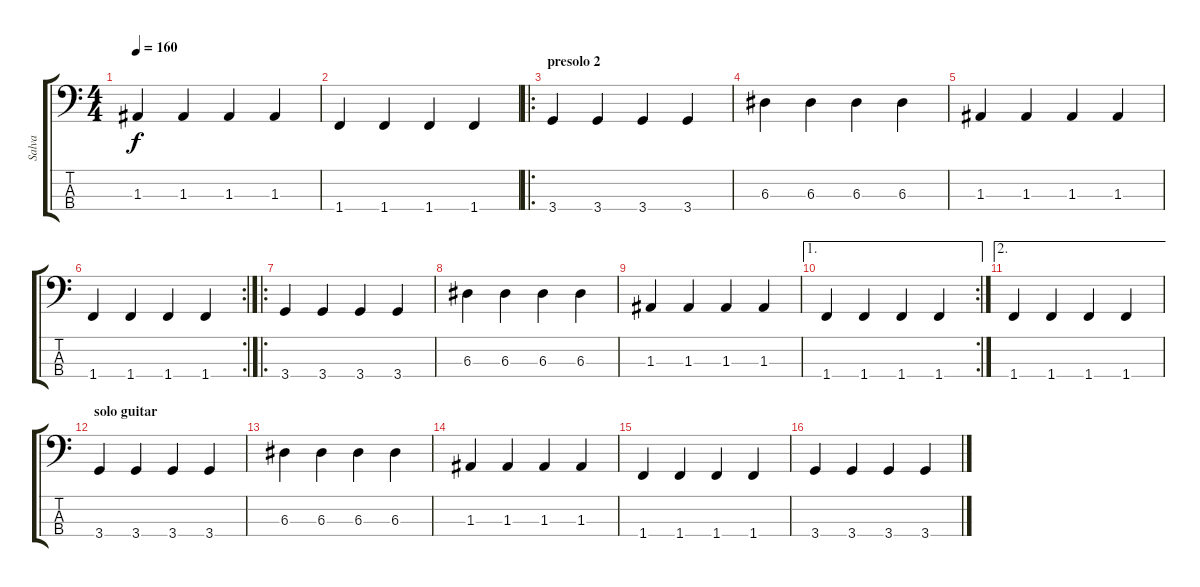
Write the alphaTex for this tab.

\track ("Salva" "Salva") {instrument electricbassfinger}
\staff {score tabs}
\tuning (G2 D2 A1 E1) {hide}
\ts (4 4)
\tempo 160
\clef f4
\ks c
1.3.4{dy f} 1.3.4 1.3.4 1.3.4 |
1.4.4 1.4.4 1.4.4 1.4.4 |
\ro
\section ("" "presolo 2")
3.4.4 3.4.4 3.4.4 3.4.4 |
6.3.4 6.3.4 6.3.4 6.3.4 |
1.3.4 1.3.4 1.3.4 1.3.4 |
\rc 2
1.4.4 1.4.4 1.4.4 1.4.4 |
\ro
3.4.4 3.4.4 3.4.4 3.4.4 |
6.3.4 6.3.4 6.3.4 6.3.4 |
1.3.4 1.3.4 1.3.4 1.3.4 |
\ae 1
\rc 2
1.4.4 1.4.4 1.4.4 1.4.4 |
\ae 2
1.4.4 1.4.4 1.4.4 1.4.4 |
\section ("" "solo guitar")
3.4.4 3.4.4 3.4.4 3.4.4 |
6.3.4 6.3.4 6.3.4 6.3.4 |
1.3.4 1.3.4 1.3.4 1.3.4 |
1.4.4 1.4.4 1.4.4 1.4.4 |
3.4.4 3.4.4 3.4.4 3.4.4
